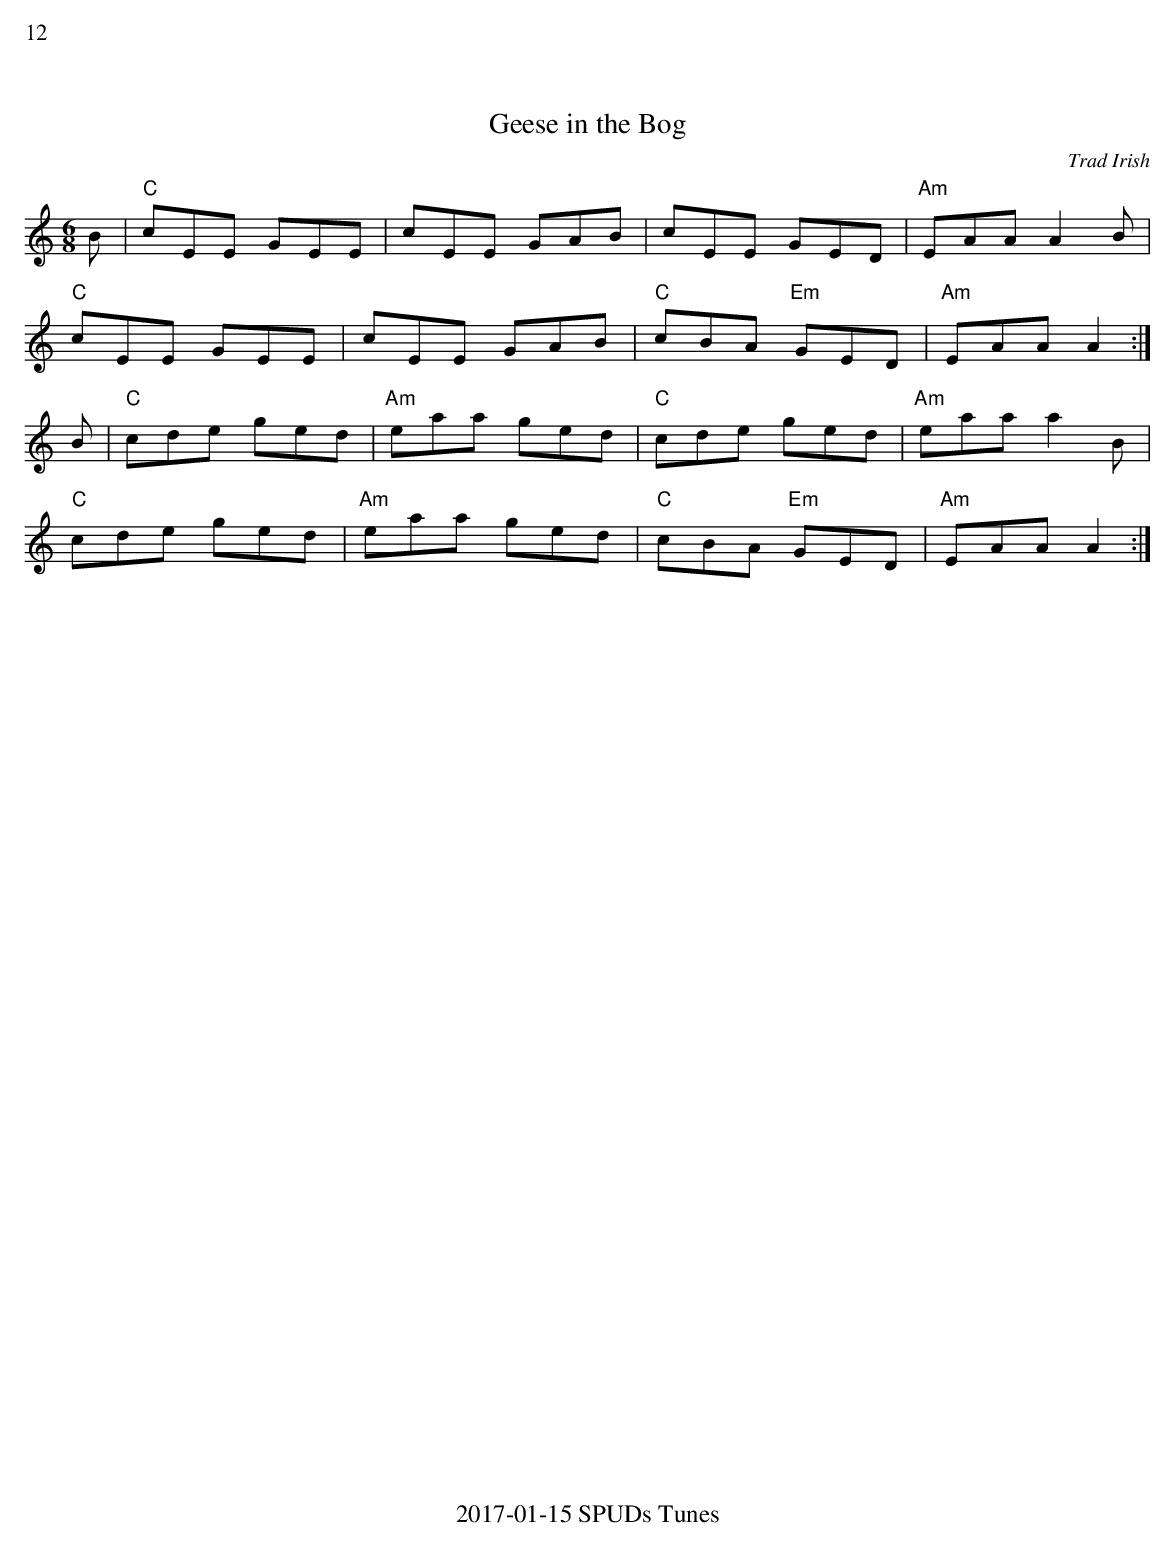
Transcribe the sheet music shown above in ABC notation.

X:1
%%text 12
T:Geese in the Bog
M:6/8
C:Trad Irish
K:Am
B|"C"cEE GEE|cEE GAB|cEE GED|"Am"EAA A2 B|
"C"cEE GEE|cEE GAB|"C"cBA "Em"GED|"Am"EAA A2:|
B|"C"cde ged|"Am"eaa ged|"C"cde ged|"Am"eaa a2 B|
"C"cde ged|"Am"eaa ged|"C"cBA "Em"GED|"Am"EAA A2:|
